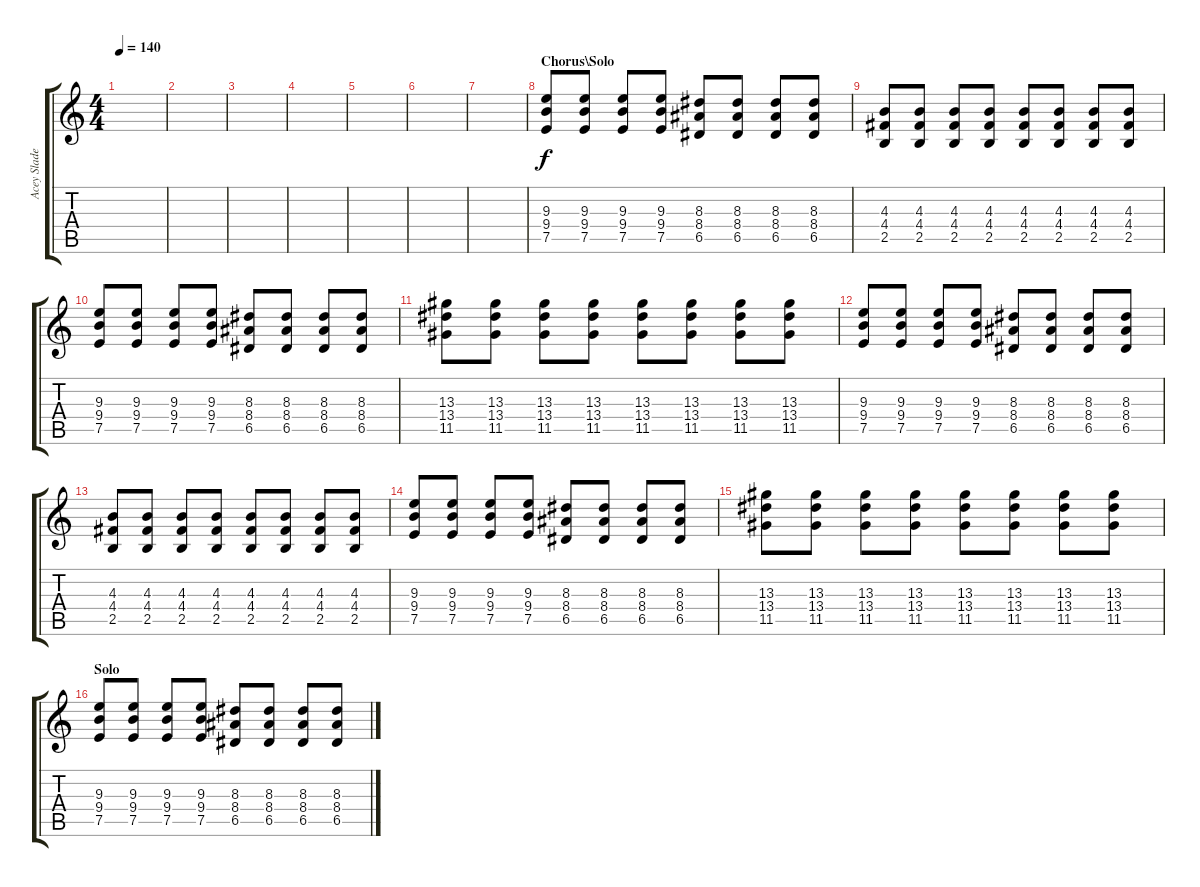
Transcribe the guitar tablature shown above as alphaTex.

\track ("Acey Slade\\Tripp Eisen" "Acey Slade") {instrument overdrivenguitar}
\staff {score tabs}
\tuning (E4 B3 G3 D3 A2 E2) {hide}
\ts (4 4)
\tempo 140
\clef g2
\ks c
|
|
|
|
|
|
|
\section ("" "Chorus\\Solo")
(9.3 9.4 7.5).8 (9.3 9.4 7.5).8 (9.3 9.4 7.5).8 (9.3 9.4 7.5).8 (8.3 8.4 6.5).8 (8.3 8.4 6.5).8 (8.3 8.4 6.5).8 (8.3 8.4 6.5).8 |
(4.3 4.4 2.5).8 (4.3 4.4 2.5).8 (4.3 4.4 2.5).8 (4.3 4.4 2.5).8 (4.3 4.4 2.5).8 (4.3 4.4 2.5).8 (4.3 4.4 2.5).8 (4.3 4.4 2.5).8 |
(9.3 9.4 7.5).8 (9.3 9.4 7.5).8 (9.3 9.4 7.5).8 (9.3 9.4 7.5).8 (8.3 8.4 6.5).8 (8.3 8.4 6.5).8 (8.3 8.4 6.5).8 (8.3 8.4 6.5).8 |
(13.3 13.4 11.5).8 (13.3 13.4 11.5).8 (13.3 13.4 11.5).8 (13.3 13.4 11.5).8 (13.3 13.4 11.5).8 (13.3 13.4 11.5).8 (13.3 13.4 11.5).8 (13.3 13.4 11.5).8 |
(9.3 9.4 7.5).8 (9.3 9.4 7.5).8 (9.3 9.4 7.5).8 (9.3 9.4 7.5).8 (8.3 8.4 6.5).8 (8.3 8.4 6.5).8 (8.3 8.4 6.5).8 (8.3 8.4 6.5).8 |
(4.3 4.4 2.5).8 (4.3 4.4 2.5).8 (4.3 4.4 2.5).8 (4.3 4.4 2.5).8 (4.3 4.4 2.5).8 (4.3 4.4 2.5).8 (4.3 4.4 2.5).8 (4.3 4.4 2.5).8 |
(9.3 9.4 7.5).8 (9.3 9.4 7.5).8 (9.3 9.4 7.5).8 (9.3 9.4 7.5).8 (8.3 8.4 6.5).8 (8.3 8.4 6.5).8 (8.3 8.4 6.5).8 (8.3 8.4 6.5).8 |
(13.3 13.4 11.5).8 (13.3 13.4 11.5).8 (13.3 13.4 11.5).8 (13.3 13.4 11.5).8 (13.3 13.4 11.5).8 (13.3 13.4 11.5).8 (13.3 13.4 11.5).8 (13.3 13.4 11.5).8 |
\section ("" "Solo")
(9.3 9.4 7.5).8 (9.3 9.4 7.5).8 (9.3 9.4 7.5).8 (9.3 9.4 7.5).8 (8.3 8.4 6.5).8 (8.3 8.4 6.5).8 (8.3 8.4 6.5).8 (8.3 8.4 6.5).8
